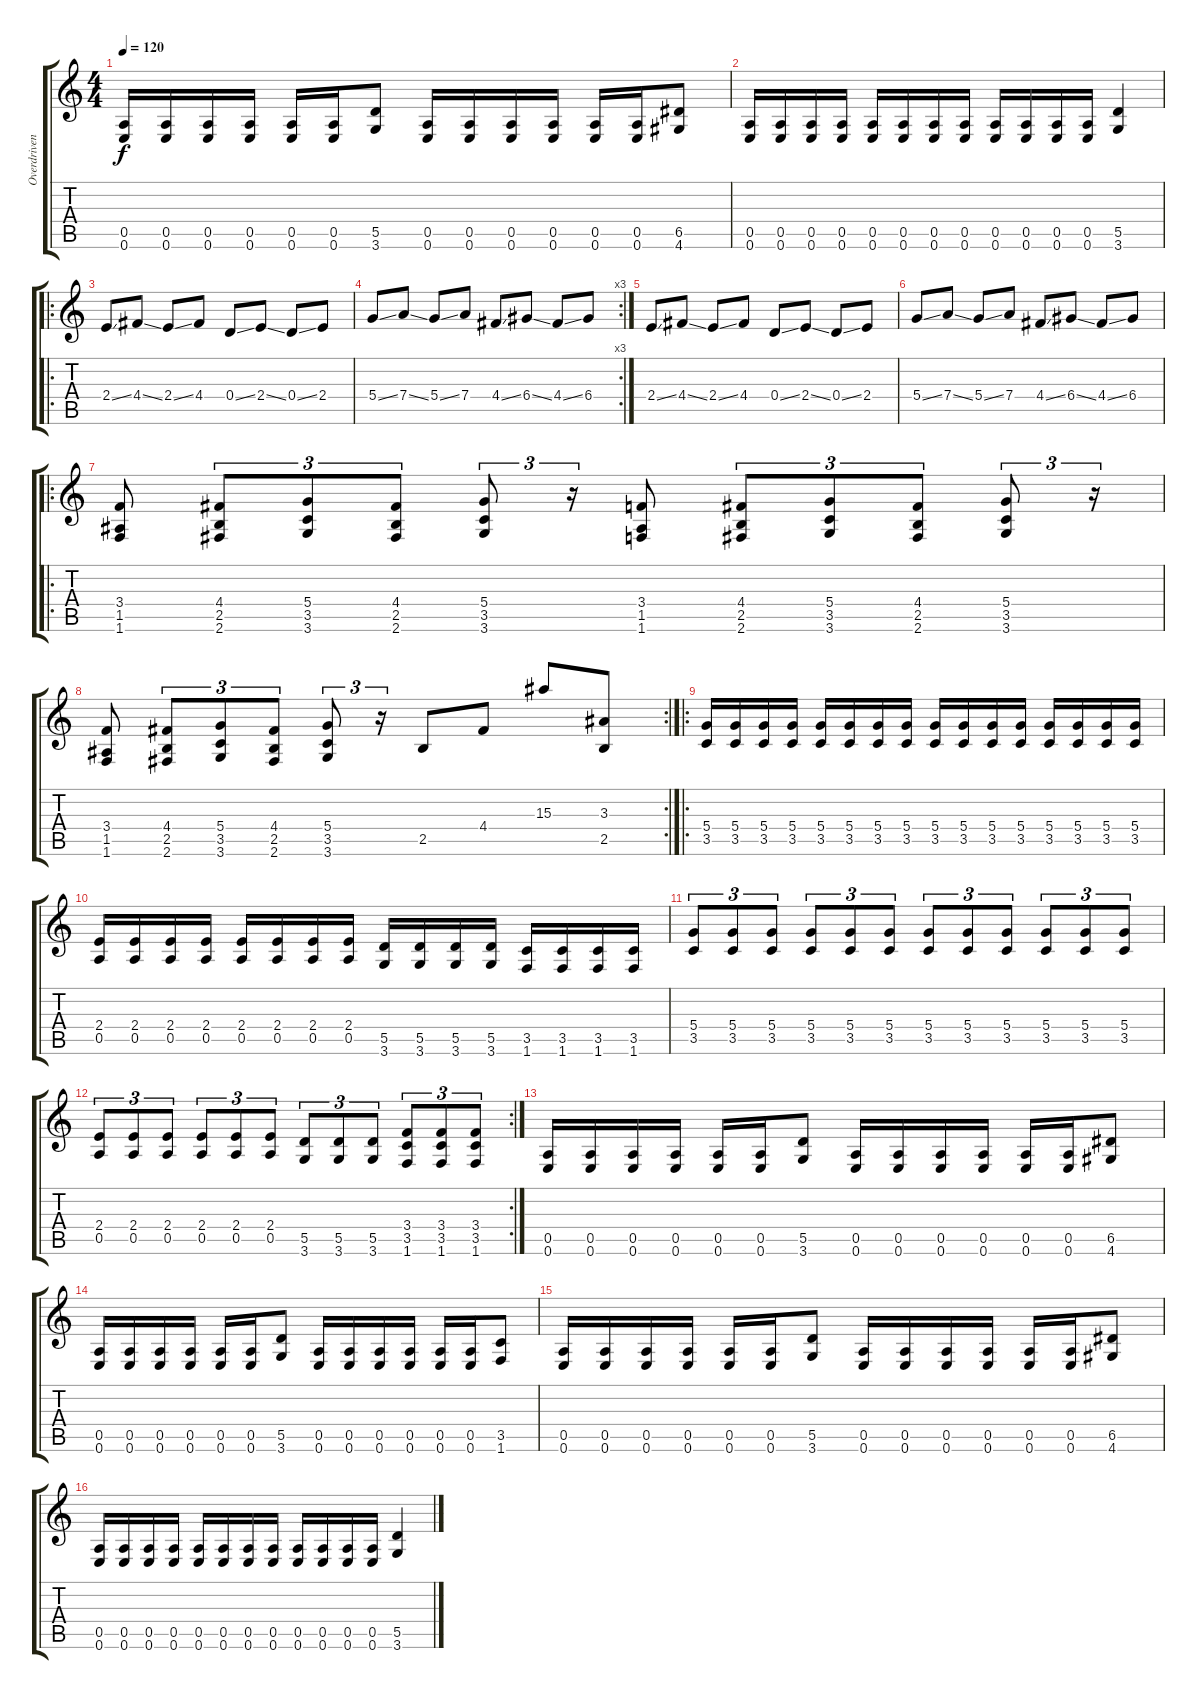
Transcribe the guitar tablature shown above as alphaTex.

\track ("Overdriven" "Overdriven") {instrument overdrivenguitar}
\staff {score tabs}
\tuning (E4 B3 G3 D3 A2 E2) {hide}
\ts (4 4)
\tempo 120
\clef g2
\ks c
(0.5 0.6).16{dy f} (0.5 0.6).16 (0.5 0.6).16 (0.5 0.6).16 (0.5 0.6).16 (0.5 0.6).16 (5.5 3.6).8 (0.5 0.6).16 (0.5 0.6).16 (0.5 0.6).16 (0.5 0.6).16 (0.5 0.6).16 (0.5 0.6).16 (6.5 4.6).8 |
(0.5 0.6).16 (0.5 0.6).16 (0.5 0.6).16 (0.5 0.6).16 (0.5 0.6).16 (0.5 0.6).16 (0.5 0.6).16 (0.5 0.6).16 (0.5 0.6).16 (0.5 0.6).16 (0.5 0.6).16 (0.5 0.6).16 (5.5 3.6).4 |
\ro
2.4{ss}.8 4.4{ss}.8 2.4{ss}.8 4.4.8 0.4{ss}.8 2.4{ss}.8 0.4{ss}.8 2.4.8 |
\rc 3
5.4{ss}.8 7.4{ss}.8 5.4{ss}.8 7.4.8 4.4{ss}.8 6.4{ss}.8 4.4{ss}.8 6.4.8 |
2.4{ss}.8 4.4{ss}.8 2.4{ss}.8 4.4.8 0.4{ss}.8 2.4{ss}.8 0.4{ss}.8 2.4.8 |
5.4{ss}.8 7.4{ss}.8 5.4{ss}.8 7.4.8 4.4{ss}.8 6.4{ss}.8 4.4{ss}.8 6.4.8 |
\ro
(3.4 1.5 1.6).8 (4.4 2.5 2.6).8{tu (3 2)} (5.4 3.5 3.6).8{tu (3 2)} (4.4 2.5 2.6).8{tu (3 2)} (5.4 3.5 3.6).8{tu (3 2)} r.16{tu (3 2)} (3.4 1.5 1.6).8 (4.4 2.5 2.6).8{tu (3 2)} (5.4 3.5 3.6).8{tu (3 2)} (4.4 2.5 2.6).8{tu (3 2)} (5.4 3.5 3.6).8{tu (3 2)} r.16{tu (3 2)} |
\rc 2
(3.4 1.5 1.6).8 (4.4 2.5 2.6).8{tu (3 2)} (5.4 3.5 3.6).8{tu (3 2)} (4.4 2.5 2.6).8{tu (3 2)} (5.4 3.5 3.6).8{tu (3 2)} r.16{tu (3 2)} 2.5.8 4.4.8 15.3.8 (3.3 2.5).8 |
\ro
(5.4 3.5).16 (5.4 3.5).16 (5.4 3.5).16 (5.4 3.5).16 (5.4 3.5).16 (5.4 3.5).16 (5.4 3.5).16 (5.4 3.5).16 (5.4 3.5).16 (5.4 3.5).16 (5.4 3.5).16 (5.4 3.5).16 (5.4 3.5).16 (5.4 3.5).16 (5.4 3.5).16 (5.4 3.5).16 |
(2.4 0.5).16 (2.4 0.5).16 (2.4 0.5).16 (2.4 0.5).16 (2.4 0.5).16 (2.4 0.5).16 (2.4 0.5).16 (2.4 0.5).16 (5.5 3.6).16 (5.5 3.6).16 (5.5 3.6).16 (5.5 3.6).16 (3.5 1.6).16 (3.5 1.6).16 (3.5 1.6).16 (3.5 1.6).16 |
(5.4 3.5).8{tu (3 2)} (5.4 3.5).8{tu (3 2)} (5.4 3.5).8{tu (3 2)} (5.4 3.5).8{tu (3 2)} (5.4 3.5).8{tu (3 2)} (5.4 3.5).8{tu (3 2)} (5.4 3.5).8{tu (3 2)} (5.4 3.5).8{tu (3 2)} (5.4 3.5).8{tu (3 2)} (5.4 3.5).8{tu (3 2)} (5.4 3.5).8{tu (3 2)} (5.4 3.5).8{tu (3 2)} |
\rc 2
(2.4 0.5).8{tu (3 2)} (2.4 0.5).8{tu (3 2)} (2.4 0.5).8{tu (3 2)} (2.4 0.5).8{tu (3 2)} (2.4 0.5).8{tu (3 2)} (2.4 0.5).8{tu (3 2)} (5.5 3.6).8{tu (3 2)} (5.5 3.6).8{tu (3 2)} (5.5 3.6).8{tu (3 2)} (3.4 3.5 1.6).8{tu (3 2)} (3.4 3.5 1.6).8{tu (3 2)} (3.4 3.5 1.6).8{tu (3 2)} |
(0.5 0.6).16 (0.5 0.6).16 (0.5 0.6).16 (0.5 0.6).16 (0.5 0.6).16 (0.5 0.6).16 (5.5 3.6).8 (0.5 0.6).16 (0.5 0.6).16 (0.5 0.6).16 (0.5 0.6).16 (0.5 0.6).16 (0.5 0.6).16 (6.5 4.6).8 |
(0.5 0.6).16 (0.5 0.6).16 (0.5 0.6).16 (0.5 0.6).16 (0.5 0.6).16 (0.5 0.6).16 (5.5 3.6).8 (0.5 0.6).16 (0.5 0.6).16 (0.5 0.6).16 (0.5 0.6).16 (0.5 0.6).16 (0.5 0.6).16 (3.5 1.6).8 |
(0.5 0.6).16 (0.5 0.6).16 (0.5 0.6).16 (0.5 0.6).16 (0.5 0.6).16 (0.5 0.6).16 (5.5 3.6).8 (0.5 0.6).16 (0.5 0.6).16 (0.5 0.6).16 (0.5 0.6).16 (0.5 0.6).16 (0.5 0.6).16 (6.5 4.6).8 |
(0.5 0.6).16 (0.5 0.6).16 (0.5 0.6).16 (0.5 0.6).16 (0.5 0.6).16 (0.5 0.6).16 (0.5 0.6).16 (0.5 0.6).16 (0.5 0.6).16 (0.5 0.6).16 (0.5 0.6).16 (0.5 0.6).16 (5.5 3.6).4
